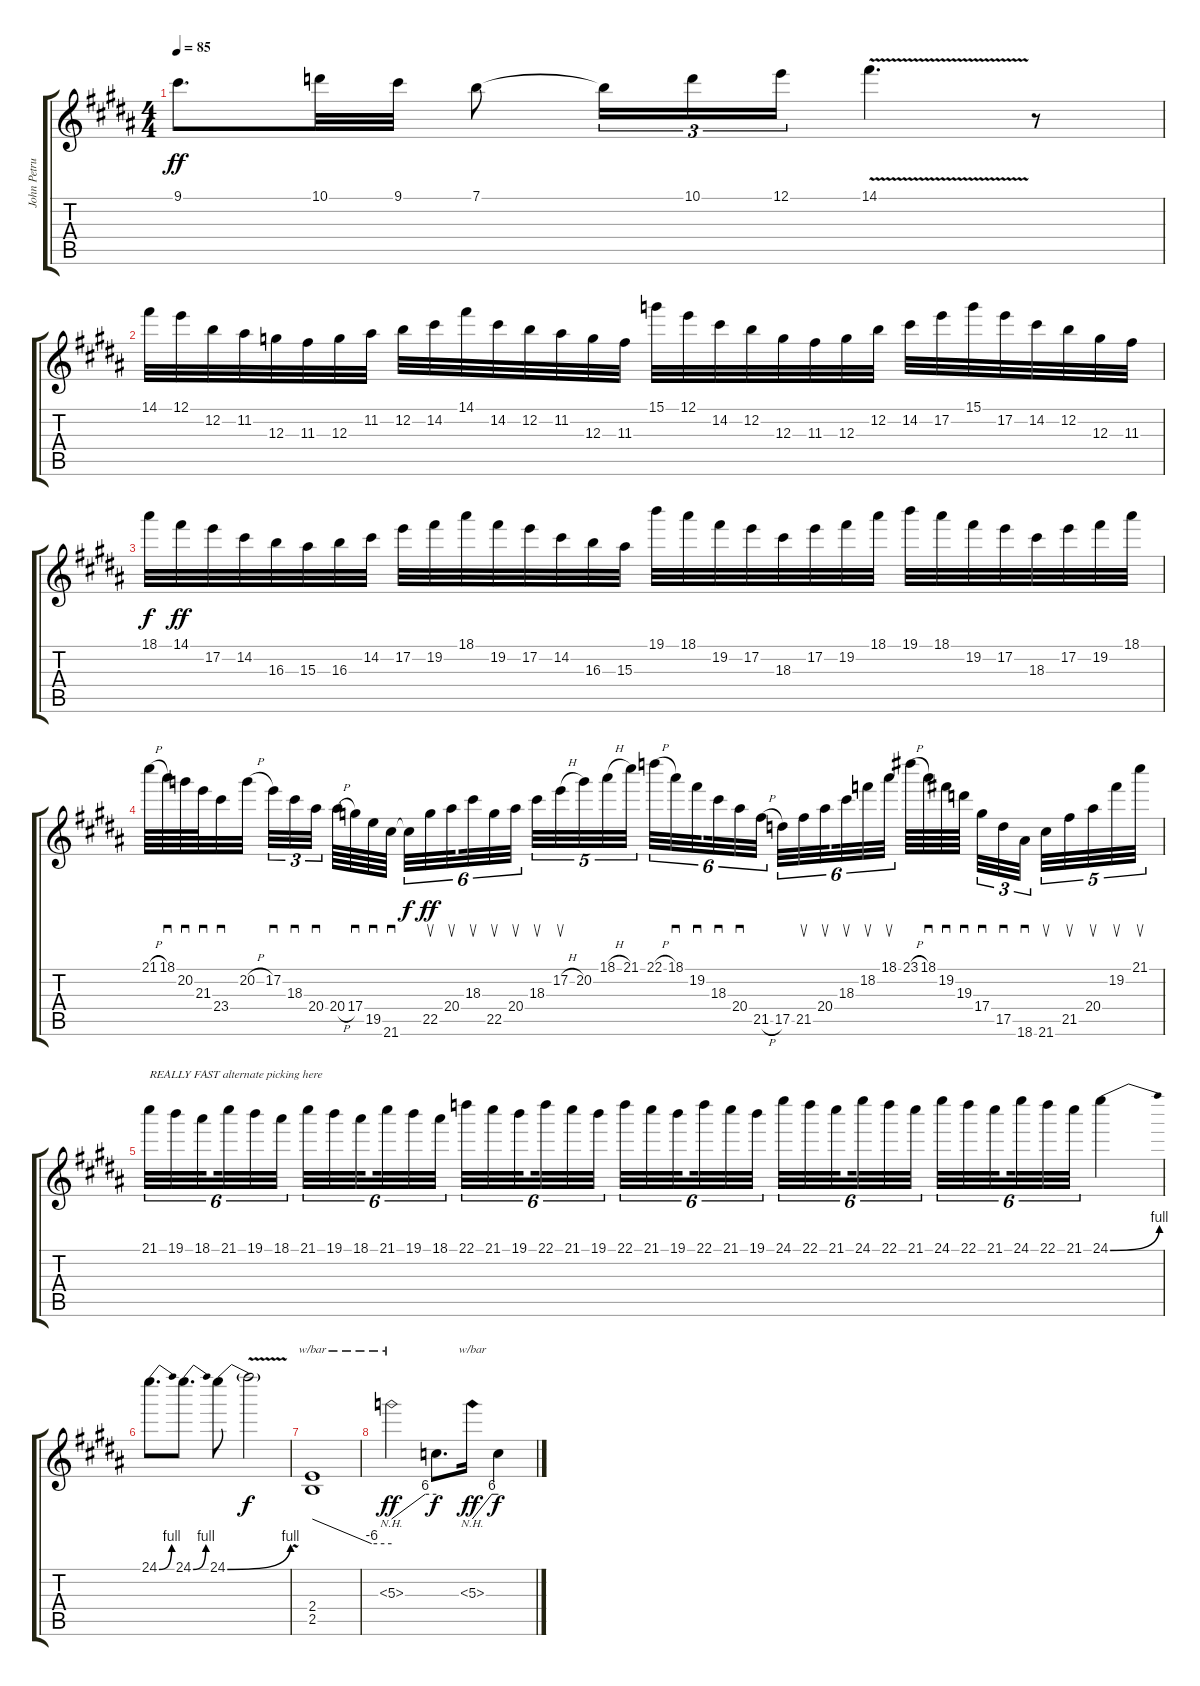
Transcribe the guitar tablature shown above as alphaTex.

\track ("John Petrucci" "John Petru") {instrument distortionguitar}
\staff {score tabs}
\tuning (E4 B3 G3 D3 A2 E2) {hide}
\ts (4 4)
\tempo 85
\clef g2
\ks b
9.1.8{d dy ff} 10.1.32 9.1.32 7.1.8 7.1{t}.16{tu (3 2)} 10.1.16{tu (3 2)} 12.1.16{tu (3 2)} 14.1{v}.4{d} r.8 |
14.1.32 12.1.32 12.2.32 11.2.32 12.3.32 11.3.32 12.3.32 11.2.32 12.2.32 14.2.32 14.1.32 14.2.32 12.2.32 11.2.32 12.3.32 11.3.32 15.1.32 12.1.32 14.2.32 12.2.32 12.3.32 11.3.32 12.3.32 12.2.32 14.2.32 17.2.32 15.1.32 17.2.32 14.2.32 12.2.32 12.3.32 11.3.32 |
18.1.32{dy f} 14.1.32{dy ff} 17.2.32 14.2.32 16.3.32 15.3.32 16.3.32 14.2.32 17.2.32 19.2.32 18.1.32 19.2.32 17.2.32 14.2.32 16.3.32 15.3.32 19.1.32 18.1.32 19.2.32 17.2.32 18.3.32 17.2.32 19.2.32 18.1.32 19.1.32 18.1.32 19.2.32 17.2.32 18.3.32 17.2.32 19.2.32 18.1.32 |
21.1{h}.64 18.1.64{sd} 20.2.64{sd} 21.3.64{sd} 23.4.32{sd} 20.2{h}.32{beam splitsecondary} 17.2.32{sd tu (3 2)} 18.3.32{sd tu (3 2)} 20.4.32{sd tu (3 2) beam splitsecondary} 20.4{h}.64 17.4.64{sd} 19.5.64{sd} 21.6.64{sd} 21.6{t}.32{tu (6 4) dy f} 22.5.32{su tu (6 4) dy ff} 20.4.32{su tu (6 4) beam splitsecondary} 18.3.32{su tu (6 4)} 22.5.32{su tu (6 4)} 20.4.32{su tu (6 4) beam splitsecondary} 18.3.32{su tu (5 4)} 17.2{h}.32{su tu (5 4)} 20.2.32{tu (5 4)} 18.1{h}.32{tu (5 4)} 21.1.32{tu (5 4)} 22.1{h}.32{tu (6 4)} 18.1.32{sd tu (6 4)} 19.2.32{sd tu (6 4) beam splitsecondary} 18.3.32{sd tu (6 4)} 20.4.32{sd tu (6 4)} 21.5{h}.32{tu (6 4) beam splitsecondary} 17.5.32{tu (6 4)} 21.5.32{su tu (6 4)} 20.4.32{su tu (6 4) beam splitsecondary} 18.3.32{su tu (6 4)} 18.2.32{su tu (6 4)} 18.1.32{su tu (6 4)} 23.1{h}.64 18.1.64{sd} 19.2.64{sd} 19.3.64{sd beam splitsecondary} 17.4.32{sd tu (3 2)} 17.5.32{sd tu (3 2)} 18.6.32{sd tu (3 2) beam splitsecondary} 21.6.32{su tu (5 4)} 21.5.32{su tu (5 4)} 20.4.32{su tu (5 4)} 19.2.32{su tu (5 4)} 21.1.32{su tu (5 4)} |
21.1.32{tu (6 4) txt "REALLY FAST alternate picking here"} 19.1.32{tu (6 4)} 18.1.32{tu (6 4) beam splitsecondary} 21.1.32{tu (6 4)} 19.1.32{tu (6 4)} 18.1.32{tu (6 4) beam splitsecondary} 21.1.32{tu (6 4)} 19.1.32{tu (6 4)} 18.1.32{tu (6 4) beam splitsecondary} 21.1.32{tu (6 4)} 19.1.32{tu (6 4)} 18.1.32{tu (6 4)} 22.1.32{tu (6 4)} 21.1.32{tu (6 4)} 19.1.32{tu (6 4) beam splitsecondary} 22.1.32{tu (6 4)} 21.1.32{tu (6 4)} 19.1.32{tu (6 4) beam splitsecondary} 22.1.32{tu (6 4)} 21.1.32{tu (6 4)} 19.1.32{tu (6 4) beam splitsecondary} 22.1.32{tu (6 4)} 21.1.32{tu (6 4)} 19.1.32{tu (6 4)} 24.1.32{tu (6 4)} 22.1.32{tu (6 4)} 21.1.32{tu (6 4) beam splitsecondary} 24.1.32{tu (6 4)} 22.1.32{tu (6 4)} 21.1.32{tu (6 4) beam splitsecondary} 24.1.32{tu (6 4)} 22.1.32{tu (6 4)} 21.1.32{tu (6 4) beam splitsecondary} 24.1.32{tu (6 4)} 22.1.32{tu (6 4)} 21.1.32{tu (6 4)} 24.1{be (bend 0 0 60 4)}.4 |
24.1{be (bend 0 0 60 4)}.8{d} 24.1{be (bend 0 0 60 4)}.8{d} 24.1{be (bend 0 0 60 4)}.8 24.1{v t}.2{dy f} |
(2.4 2.5).1{tbe (custom default 0 0 45 -24 60 -24)} |
5.3{nh}.2{tbe (custom default 0 0 45 24 60 24) dy ff} 5.3{t}.8{d dy f} 5.3{nh}.16{tbe (custom default 0 0 45 24 60 24) dy ff} 5.3{t}.4{dy f}
